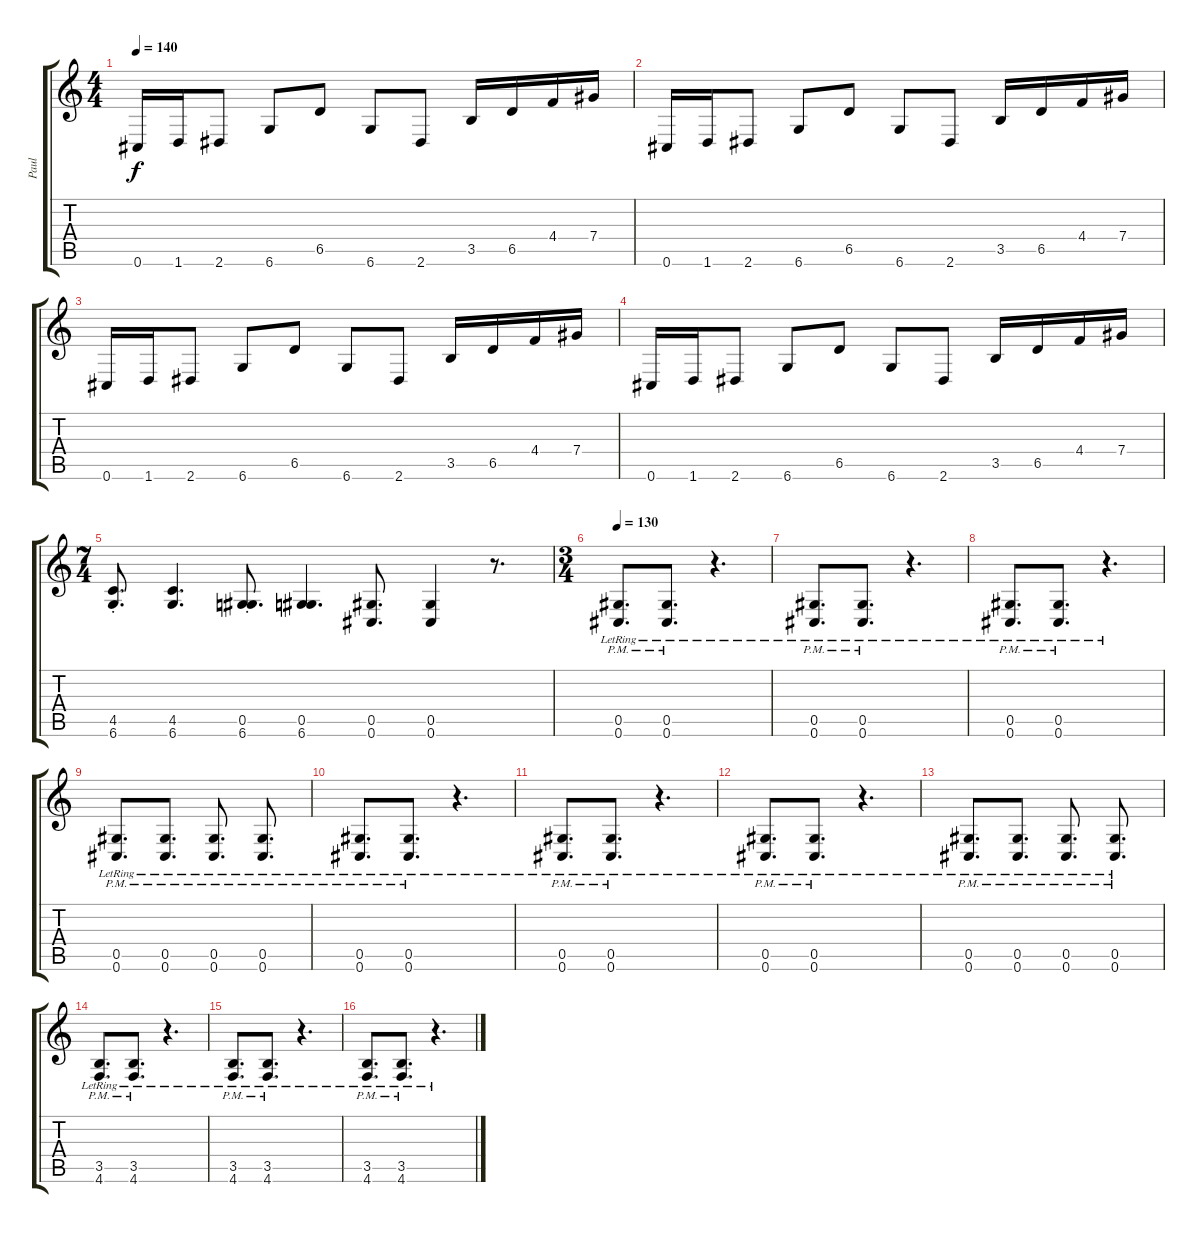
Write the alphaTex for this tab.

\track ("Paul" "Paul") {instrument distortionguitar}
\staff {score tabs}
\tuning (Eb4 Bb3 Gb3 Db3 Ab2 Db2) {hide}
\ts (4 4)
\tempo 140
\clef g2
\ks c
0.6.16{dy f} 1.6.16 2.6.8 6.6.8 6.5.8 6.6.8 2.6.8 3.5.16 6.5.16 4.4.16 7.4.16 |
0.6.16 1.6.16 2.6.8 6.6.8 6.5.8 6.6.8 2.6.8 3.5.16 6.5.16 4.4.16 7.4.16 |
0.6.16 1.6.16 2.6.8 6.6.8 6.5.8 6.6.8 2.6.8 3.5.16 6.5.16 4.4.16 7.4.16 |
0.6.16 1.6.16 2.6.8 6.6.8 6.5.8 6.6.8 2.6.8 3.5.16 6.5.16 4.4.16 7.4.16 |
\ts (7 4)
(4.5{st} 6.6{st}).8{d} (4.5 6.6).4{d} (0.5{st} 6.6{st}).8{d} (0.5 6.6).4{d} (0.5 0.6).8{d} (0.5 0.6).4 r.8{d} |
\ts (3 4)
\tempo 130
(0.5{pm lr} 0.6{pm lr}).8{d} (0.5{pm lr} 0.6{pm lr}).8{d} r.4{d} |
(0.5{pm lr} 0.6{pm lr}).8{d} (0.5{pm lr} 0.6{pm lr}).8{d} r.4{d} |
(0.5{pm lr} 0.6{pm lr}).8{d} (0.5{pm lr} 0.6{pm lr}).8{d} r.4{d} |
(0.5{pm lr} 0.6{pm lr}).8{d} (0.5{pm lr} 0.6{pm lr}).8{d} (0.5{pm lr} 0.6{pm lr}).8{d} (0.5{pm lr} 0.6{pm lr}).8{d} |
(0.5{pm lr} 0.6{pm lr}).8{d} (0.5{pm lr} 0.6{pm lr}).8{d} r.4{d} |
(0.5{pm lr} 0.6{pm lr}).8{d} (0.5{pm lr} 0.6{pm lr}).8{d} r.4{d} |
(0.5{pm lr} 0.6{pm lr}).8{d} (0.5{pm lr} 0.6{pm lr}).8{d} r.4{d} |
(0.5{pm lr} 0.6{pm lr}).8{d} (0.5{pm lr} 0.6{pm lr}).8{d} (0.5{pm lr} 0.6{pm lr}).8{d} (0.5{pm lr} 0.6{pm lr}).8{d} |
(3.5{pm lr} 4.6{pm lr}).8{d} (3.5{pm lr} 4.6{pm lr}).8{d} r.4{d} |
(3.5{pm lr} 4.6{pm lr}).8{d} (3.5{pm lr} 4.6{pm lr}).8{d} r.4{d} |
(3.5{pm lr} 4.6{pm lr}).8{d} (3.5{pm lr} 4.6{pm lr}).8{d} r.4{d}
